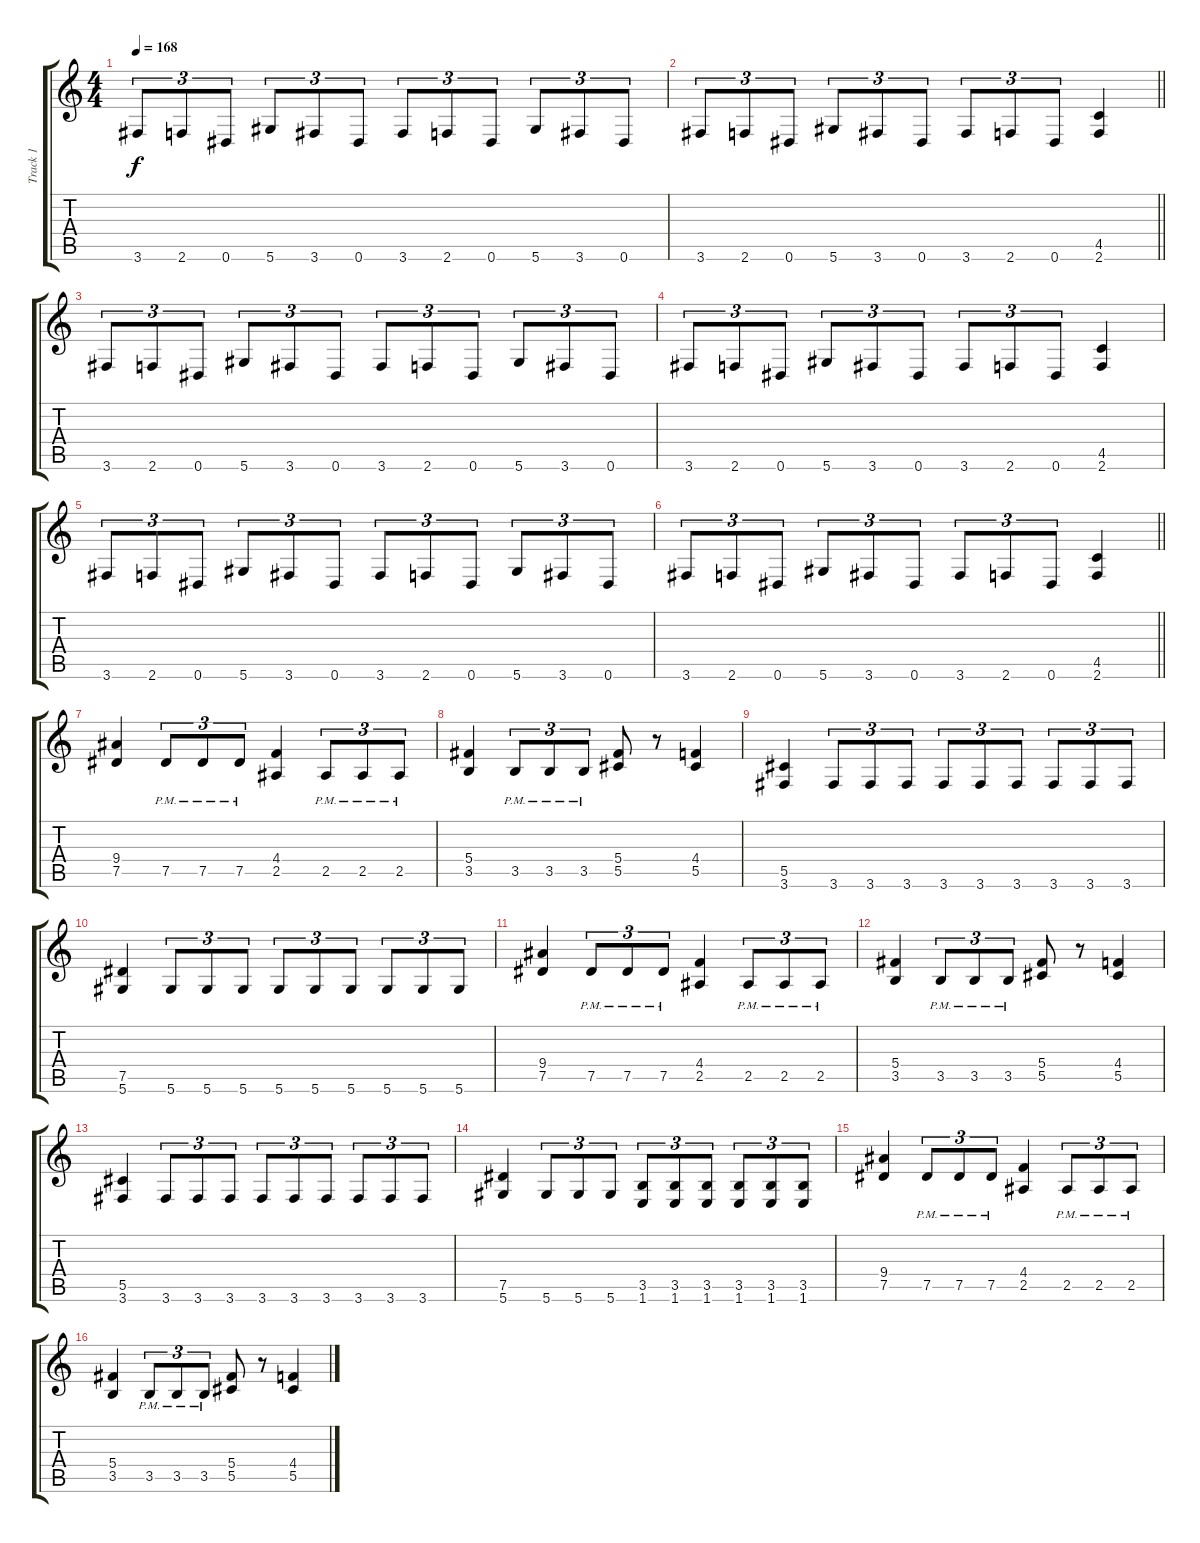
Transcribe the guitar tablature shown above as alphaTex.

\track ("Track 1" "Track 1") {instrument overdrivenguitar}
\staff {score tabs}
\tuning (Eb4 Bb3 Gb3 Db3 Ab2 Eb2) {hide}
\ts (4 4)
\tempo 168
\clef g2
\ks c
3.6.8{tu (3 2) dy f} 2.6.8{tu (3 2)} 0.6.8{tu (3 2)} 5.6.8{tu (3 2)} 3.6.8{tu (3 2)} 0.6.8{tu (3 2)} 3.6.8{tu (3 2)} 2.6.8{tu (3 2)} 0.6.8{tu (3 2)} 5.6.8{tu (3 2)} 3.6.8{tu (3 2)} 0.6.8{tu (3 2)} |
\barLineRight lightlight
3.6.8{tu (3 2)} 2.6.8{tu (3 2)} 0.6.8{tu (3 2)} 5.6.8{tu (3 2)} 3.6.8{tu (3 2)} 0.6.8{tu (3 2)} 3.6.8{tu (3 2)} 2.6.8{tu (3 2)} 0.6.8{tu (3 2)} (4.5 2.6).4 |
3.6.8{tu (3 2)} 2.6.8{tu (3 2)} 0.6.8{tu (3 2)} 5.6.8{tu (3 2)} 3.6.8{tu (3 2)} 0.6.8{tu (3 2)} 3.6.8{tu (3 2)} 2.6.8{tu (3 2)} 0.6.8{tu (3 2)} 5.6.8{tu (3 2)} 3.6.8{tu (3 2)} 0.6.8{tu (3 2)} |
3.6.8{tu (3 2)} 2.6.8{tu (3 2)} 0.6.8{tu (3 2)} 5.6.8{tu (3 2)} 3.6.8{tu (3 2)} 0.6.8{tu (3 2)} 3.6.8{tu (3 2)} 2.6.8{tu (3 2)} 0.6.8{tu (3 2)} (4.5 2.6).4 |
3.6.8{tu (3 2)} 2.6.8{tu (3 2)} 0.6.8{tu (3 2)} 5.6.8{tu (3 2)} 3.6.8{tu (3 2)} 0.6.8{tu (3 2)} 3.6.8{tu (3 2)} 2.6.8{tu (3 2)} 0.6.8{tu (3 2)} 5.6.8{tu (3 2)} 3.6.8{tu (3 2)} 0.6.8{tu (3 2)} |
\barLineRight lightlight
3.6.8{tu (3 2)} 2.6.8{tu (3 2)} 0.6.8{tu (3 2)} 5.6.8{tu (3 2)} 3.6.8{tu (3 2)} 0.6.8{tu (3 2)} 3.6.8{tu (3 2)} 2.6.8{tu (3 2)} 0.6.8{tu (3 2)} (4.5 2.6).4 |
(9.4 7.5).4 7.5{pm}.8{tu (3 2)} 7.5{pm}.8{tu (3 2)} 7.5{pm}.8{tu (3 2)} (4.4 2.5).4 2.5{pm}.8{tu (3 2)} 2.5{pm}.8{tu (3 2)} 2.5{pm}.8{tu (3 2)} |
(5.4 3.5).4 3.5{pm}.8{tu (3 2)} 3.5{pm}.8{tu (3 2)} 3.5{pm}.8{tu (3 2)} (5.4 5.5).8 r.8 (4.4 5.5).4 |
(5.5 3.6).4 3.6.8{tu (3 2)} 3.6.8{tu (3 2)} 3.6.8{tu (3 2)} 3.6.8{tu (3 2)} 3.6.8{tu (3 2)} 3.6.8{tu (3 2)} 3.6.8{tu (3 2)} 3.6.8{tu (3 2)} 3.6.8{tu (3 2)} |
(7.5 5.6).4 5.6.8{tu (3 2)} 5.6.8{tu (3 2)} 5.6.8{tu (3 2)} 5.6.8{tu (3 2)} 5.6.8{tu (3 2)} 5.6.8{tu (3 2)} 5.6.8{tu (3 2)} 5.6.8{tu (3 2)} 5.6.8{tu (3 2)} |
(9.4 7.5).4 7.5{pm}.8{tu (3 2)} 7.5{pm}.8{tu (3 2)} 7.5{pm}.8{tu (3 2)} (4.4 2.5).4 2.5{pm}.8{tu (3 2)} 2.5{pm}.8{tu (3 2)} 2.5{pm}.8{tu (3 2)} |
(5.4 3.5).4 3.5{pm}.8{tu (3 2)} 3.5{pm}.8{tu (3 2)} 3.5{pm}.8{tu (3 2)} (5.4 5.5).8 r.8 (4.4 5.5).4 |
(5.5 3.6).4 3.6.8{tu (3 2)} 3.6.8{tu (3 2)} 3.6.8{tu (3 2)} 3.6.8{tu (3 2)} 3.6.8{tu (3 2)} 3.6.8{tu (3 2)} 3.6.8{tu (3 2)} 3.6.8{tu (3 2)} 3.6.8{tu (3 2)} |
(7.5 5.6).4 5.6.8{tu (3 2)} 5.6.8{tu (3 2)} 5.6.8{tu (3 2)} (3.5 1.6).8{tu (3 2)} (3.5 1.6).8{tu (3 2)} (3.5 1.6).8{tu (3 2)} (3.5 1.6).8{tu (3 2)} (3.5 1.6).8{tu (3 2)} (3.5 1.6).8{tu (3 2)} |
(9.4 7.5).4 7.5{pm}.8{tu (3 2)} 7.5{pm}.8{tu (3 2)} 7.5{pm}.8{tu (3 2)} (4.4 2.5).4 2.5{pm}.8{tu (3 2)} 2.5{pm}.8{tu (3 2)} 2.5{pm}.8{tu (3 2)} |
(5.4 3.5).4 3.5{pm}.8{tu (3 2)} 3.5{pm}.8{tu (3 2)} 3.5{pm}.8{tu (3 2)} (5.4 5.5).8 r.8 (4.4 5.5).4
